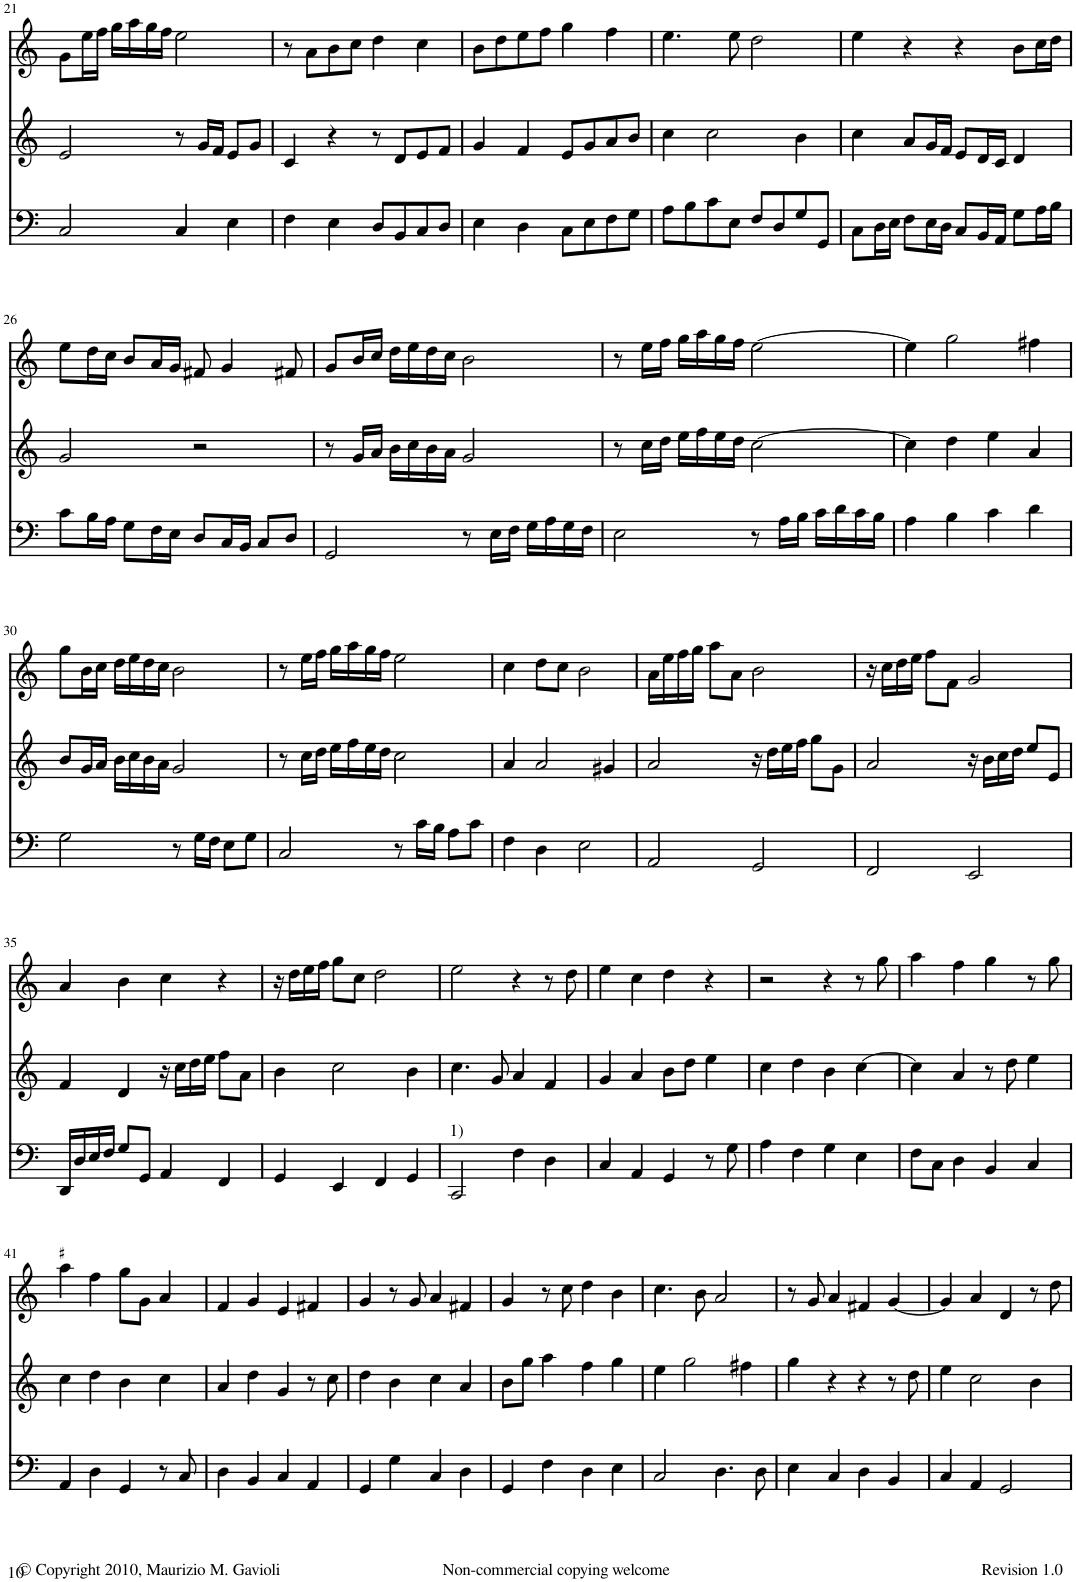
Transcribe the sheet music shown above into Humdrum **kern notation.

**kern	**kern	**kern
*part3	*part2	*part1
*staff3	*staff2	*staff1
*I"Basso	*I"Canto II	*I"Canto I
!!LO:PB:g=z
*clefF4	*clefG2	*clefG2
*k[]	*k[]	*k[]
*M4/4	*M4/4	*M4/4
*met(c)	*met(c)	*met(c)
=21	=21	=21
2C/	2e/	8g\L
.	.	16ee\L
.	.	16ff\JJ
.	.	16gg\LL
.	.	16aa\
.	.	16gg\
.	.	16ff\JJ
4C/	8r	2ee\
.	16g/LL	.
.	16f/JJ	.
4E\	8e/L	.
.	8g/J	.
=22	=22	=22
4F\	4c/	8r
.	.	8a\L
4E\	4r	8b\
.	.	8cc\J
8D/L	8r	4dd\
8BB/	8d/L	.
8C/	8e/	4cc\
8D/J	8f/J	.
=23	=23	=23
4E\	4g/	8b\L
.	.	8dd\
4D\	4f/	8ee\
.	.	8ff\J
8C\L	8e/L	4gg\
8E\	8g/	.
8F\	8a/	4ff\
8G\J	8b/J	.
=24	=24	=24
8A\L	4cc\	4.ee\
8B\	.	.
8c\	2cc\	.
8E\J	.	8ee\
8F/L	.	2dd\
8D/	.	.
8G/	4b\	.
8GG/J	.	.
=25	=25	=25
8C\L	4cc\	4ee\
16D\L	.	.
16E\JJ	.	.
8F\L	8a/L	4r
16E\L	16g/L	.
16D\JJ	16f/JJ	.
8C/L	8e/L	4r
16BB/L	16d/L	.
16AA/JJ	16c/JJ	.
8G\L	4d/	8b\L
16A\L	.	16cc\L
16B\JJ	.	16dd\JJ
!!LO:LB:g=z
=26	=26	=26
8c\L	2g/	8ee\L
16B\L	.	16dd\L
16A\JJ	.	16cc\JJ
8G\L	.	8b/L
16F\L	.	16a/L
16E\JJ	.	16g/JJ
8D/L	2r	8f#X/
16C/L	.	4g/
16BB/JJ	.	.
8C/L	.	.
8D/J	.	8f#X/
=27	=27	=27
2GG/	8r	8g/L
.	16g/LL	16b/L
.	16a/JJ	16cc/JJ
.	16b\LL	16dd\LL
.	16cc\	16ee\
.	16b\	16dd\
.	16a\JJ	16cc\JJ
8r	2g/	2b\
16E\LL	.	.
16F\JJ	.	.
16G\LL	.	.
16A\	.	.
16G\	.	.
16F\JJ	.	.
=28	=28	=28
2E\	8r	8r
.	16cc\LL	16ee\LL
.	16dd\JJ	16ff\JJ
.	16ee\LL	16gg\LL
.	16ff\	16aa\
.	16ee\	16gg\
.	16dd\JJ	16ff\JJ
8r	[2cc\	[2ee\
16A\LL	.	.
16B\JJ	.	.
16c\LL	.	.
16d\	.	.
16c\	.	.
16B\JJ	.	.
=29	=29	=29
4A\	4cc\]	4ee\]
4B\	4dd\	2gg\
4c\	4ee\	.
4d\	4a/	4ff#X\
!!LO:LB:g=z
=30	=30	=30
2G\	8b/L	8gg\L
.	16g/L	16b\L
.	16a/JJ	16cc\JJ
.	16b\LL	16dd\LL
.	16cc\	16ee\
.	16b\	16dd\
.	16a\JJ	16cc\JJ
8r	2g/	2b\
16G\LL	.	.
16F\JJ	.	.
8E\L	.	.
8G\J	.	.
=31	=31	=31
2C/	8r	8r
.	16cc\LL	16ee\LL
.	16dd\JJ	16ff\JJ
.	16ee\LL	16gg\LL
.	16ff\	16aa\
.	16ee\	16gg\
.	16dd\JJ	16ff\JJ
8r	2cc\	2ee\
16c\LL	.	.
16B\JJ	.	.
8A\L	.	.
8c\J	.	.
=32	=32	=32
4F\	4a/	4cc\
4D\	2a/	8dd\L
.	.	8cc\J
2E\	.	2b\
.	4g#X/	.
=33	=33	=33
2AA/	2a/	16a\LL
.	.	16ee\
.	.	16ff\
.	.	16gg\JJ
.	.	8aa\L
.	.	8a\J
2GG/	16r	2b\
.	16dd\LL	.
.	16ee\	.
.	16ff\JJ	.
.	8gg\L	.
.	8g\J	.
=34	=34	=34
2FF/	2a/	16r
.	.	16cc\LL
.	.	16dd\
.	.	16ee\JJ
.	.	8ff\L
.	.	8f\J
2EE/	16r	2g/
.	16b\LL	.
.	16cc\	.
.	16dd\JJ	.
.	8ee/L	.
.	8e/J	.
!!LO:LB:g=z
=35	=35	=35
16DD/LL	4f/	4a/
16D/	.	.
16E/	.	.
16F/JJ	.	.
8G/L	4d/	4b\
8GG/J	.	.
4AA/	16r	4cc\
.	16cc\LL	.
.	16dd\	.
.	16ee\JJ	.
4FF/	8ff\L	4r
.	8a\J	.
=36	=36	=36
4GG/	4b\	16r
.	.	16dd\LL
.	.	16ee\
.	.	16ff\JJ
4EE/	2cc\	8gg\L
.	.	8cc\J
4FF/	.	2dd\
4GG/	4b\	.
=37	=37	=37
!LO:TX:a:t=1)	!	!
2CC/	4.cc\	2ee\
.	8g/	.
4F\	4a/	4r
4D\	4f/	8r
.	.	8dd\
=38	=38	=38
4C/	4g/	4ee\
4AA/	4a/	4cc\
4GG/	8b\L	4dd\
.	8dd\J	.
8r	4ee\	4r
8G\	.	.
=39	=39	=39
4A\	4cc\	2r
4F\	4dd\	.
4G\	4b\	4r
4E\	[4cc\	8r
.	.	8gg\
=40	=40	=40
8F\L	4cc\]	4aa\
8C\J	.	.
4D\	4a/	4ff\
4BB/	8r	4gg\
.	8dd\	.
4C/	4ee\	8r
.	.	8gg\
!!LO:LB:g=z
=41	=41	=41
4AA/	4cc\	4aa\
4D\	4dd\	4ff#X\
4GG/	4b\	8gg\L
.	.	8g\J
8r	4cc\	4a/
8C/	.	.
=42	=42	=42
4D\	4a/	4f/
4BB/	4dd\	4g/
4C/	4g/	4e/
4AA/	8r	4f#X/
.	8cc\	.
=43	=43	=43
4GG/	4dd\	4g/
4G\	4b\	8r
.	.	8g/
4C/	4cc\	4a/
4D\	4a/	4f#X/
=44	=44	=44
4GG/	8b\L	4g/
.	8gg\J	.
4F\	4aa\	8r
.	.	8cc\
4D\	4ff\	4dd\
4E\	4gg\	4b\
=45	=45	=45
2C/	4ee\	4.cc\
.	2gg\	.
.	.	8b\
4.D\	.	2a/
.	4ff#X\	.
8D\	.	.
=46	=46	=46
4E\	4gg\	8r
.	.	8g/
4C/	4r	4a/
4D\	4r	4f#X/
4BB/	8r	[4g/
.	8dd\	.
=47	=47	=47
4C/	4ee\	4g/]
4AA/	2cc\	4a/
2GG/	.	4d/
.	4b\	8r
.	.	8dd\
=	=	=
*-	*-	*-
